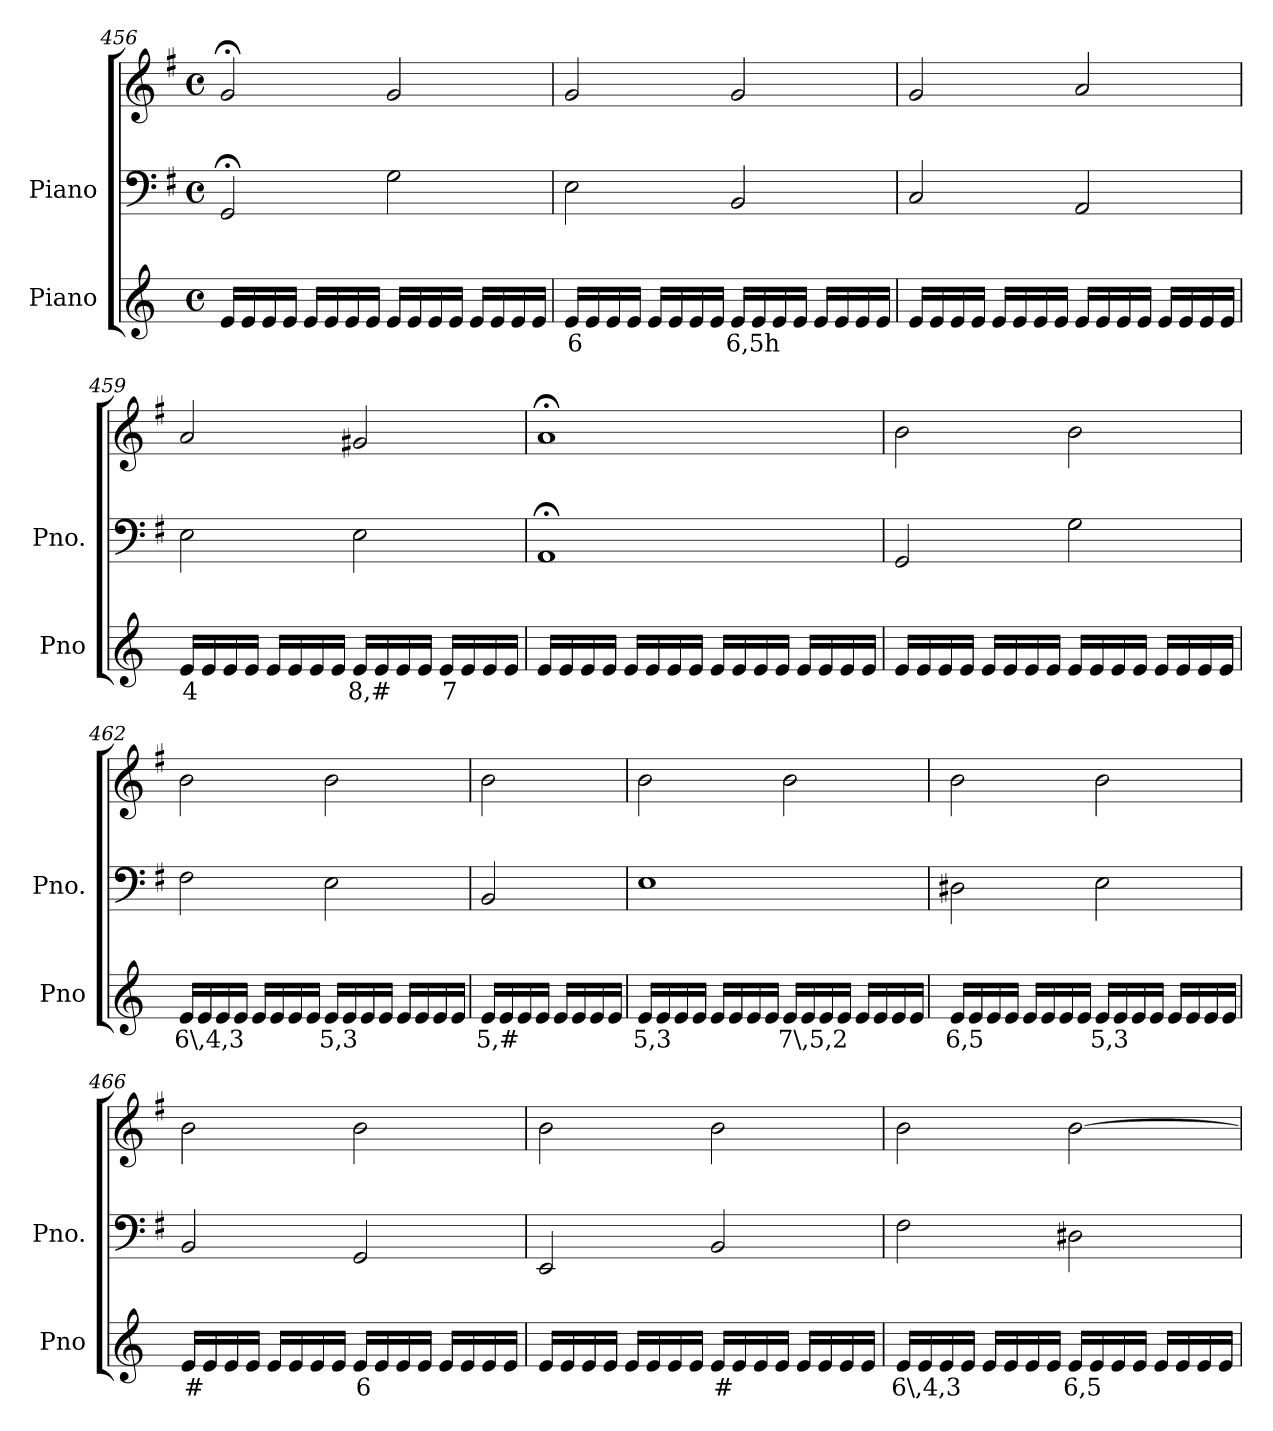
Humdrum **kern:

**kern	**text	**kern	**kern
*part2	*part2	*part1	*part1
*staff3	*staff3	*staff2	*staff1
*I"Piano	*	*I"Piano	*
*I'Pno	*	*I'Pno.	*
*clefG2	*	*clefF4	*clefG2
*k[]	*	*k[f#]	*k[f#]
*M4/4	*	*M4/4	*M4/4
*met(c)	*	*met(c)	*met(c)
=456	=456	=456	=456
16e/LL	.	2GG;</	2g;</
16e/	.	.	.
16e/	.	.	.
16e/JJ	.	.	.
16e/LL	.	.	.
16e/	.	.	.
16e/	.	.	.
16e/JJ	.	.	.
16e/LL	.	2G\	2g/
16e/	.	.	.
16e/	.	.	.
16e/JJ	.	.	.
16e/LL	.	.	.
16e/	.	.	.
16e/	.	.	.
16e/JJ	.	.	.
=457	=457	=457	=457
!	!LO:LY:b	!	!
16e/LL	6	2E\	2g/
16e/	.	.	.
16e/	.	.	.
16e/JJ	.	.	.
16e/LL	.	.	.
16e/	.	.	.
16e/	.	.	.
16e/JJ	.	.	.
!	!LO:LY:b	!	!
16e/LL	6,5h	2BB/	2g/
16e/	.	.	.
16e/	.	.	.
16e/JJ	.	.	.
16e/LL	.	.	.
16e/	.	.	.
16e/	.	.	.
16e/JJ	.	.	.
=458	=458	=458	=458
16e/LL	.	2C/	2g/
16e/	.	.	.
16e/	.	.	.
16e/JJ	.	.	.
16e/LL	.	.	.
16e/	.	.	.
16e/	.	.	.
16e/JJ	.	.	.
16e/LL	.	2AA/	2a/
16e/	.	.	.
16e/	.	.	.
16e/JJ	.	.	.
16e/LL	.	.	.
16e/	.	.	.
16e/	.	.	.
16e/JJ	.	.	.
=459	=459	=459	=459
!	!LO:LY:b	!	!
16e/LL	4	2E\	2a/
16e/	.	.	.
16e/	.	.	.
16e/JJ	.	.	.
16e/LL	.	.	.
16e/	.	.	.
16e/	.	.	.
16e/JJ	.	.	.
!	!LO:LY:b	!	!
16e/LL	8,#	2E\	2g#X/
16e/	.	.	.
16e/	.	.	.
16e/JJ	.	.	.
!	!LO:LY:b	!	!
16e/LL	7	.	.
16e/	.	.	.
16e/	.	.	.
16e/JJ	.	.	.
=460	=460	=460	=460
16e/LL	.	1AA;<	1a;<
16e/	.	.	.
16e/	.	.	.
16e/JJ	.	.	.
16e/LL	.	.	.
16e/	.	.	.
16e/	.	.	.
16e/JJ	.	.	.
16e/LL	.	.	.
16e/	.	.	.
16e/	.	.	.
16e/JJ	.	.	.
16e/LL	.	.	.
16e/	.	.	.
16e/	.	.	.
16e/JJ	.	.	.
=461	=461	=461	=461
16e/LL	.	2GG/	2b\
16e/	.	.	.
16e/	.	.	.
16e/JJ	.	.	.
16e/LL	.	.	.
16e/	.	.	.
16e/	.	.	.
16e/JJ	.	.	.
16e/LL	.	2G\	2b\
16e/	.	.	.
16e/	.	.	.
16e/JJ	.	.	.
16e/LL	.	.	.
16e/	.	.	.
16e/	.	.	.
16e/JJ	.	.	.
=462	=462	=462	=462
!	!LO:LY:b	!	!
16e/LL	6\,4,3	2F#\	2b\
16e/	.	.	.
16e/	.	.	.
16e/JJ	.	.	.
16e/LL	.	.	.
16e/	.	.	.
16e/	.	.	.
16e/JJ	.	.	.
!	!LO:LY:b	!	!
16e/LL	5,3	2E\	2b\
16e/	.	.	.
16e/	.	.	.
16e/JJ	.	.	.
16e/LL	.	.	.
16e/	.	.	.
16e/	.	.	.
16e/JJ	.	.	.
=463	=463	=463	=463
!	!LO:LY:b	!	!
16e/LL	5,#	2BB/	2b\
16e/	.	.	.
16e/	.	.	.
16e/JJ	.	.	.
16e/LL	.	.	.
16e/	.	.	.
16e/	.	.	.
16e/JJ	.	.	.
=464	=464	=464	=464
!	!LO:LY:b	!	!
16e/LL	5,3	1E	2b\
16e/	.	.	.
16e/	.	.	.
16e/JJ	.	.	.
16e/LL	.	.	.
16e/	.	.	.
16e/	.	.	.
16e/JJ	.	.	.
!	!LO:LY:b	!	!
16e/LL	7\,5,2	.	2b\
16e/	.	.	.
16e/	.	.	.
16e/JJ	.	.	.
16e/LL	.	.	.
16e/	.	.	.
16e/	.	.	.
16e/JJ	.	.	.
=465	=465	=465	=465
!	!LO:LY:b	!	!
16e/LL	6,5	2D#X\	2b\
16e/	.	.	.
16e/	.	.	.
16e/JJ	.	.	.
16e/LL	.	.	.
16e/	.	.	.
16e/	.	.	.
16e/JJ	.	.	.
!	!LO:LY:b	!	!
16e/LL	5,3	2E\	2b\
16e/	.	.	.
16e/	.	.	.
16e/JJ	.	.	.
16e/LL	.	.	.
16e/	.	.	.
16e/	.	.	.
16e/JJ	.	.	.
=466	=466	=466	=466
!	!LO:LY:b	!	!
16e/LL	#	2BB/	2b\
16e/	.	.	.
16e/	.	.	.
16e/JJ	.	.	.
16e/LL	.	.	.
16e/	.	.	.
16e/	.	.	.
16e/JJ	.	.	.
!	!LO:LY:b	!	!
16e/LL	6	2GG/	2b\
16e/	.	.	.
16e/	.	.	.
16e/JJ	.	.	.
16e/LL	.	.	.
16e/	.	.	.
16e/	.	.	.
16e/JJ	.	.	.
=467	=467	=467	=467
16e/LL	.	2EE/	2b\
16e/	.	.	.
16e/	.	.	.
16e/JJ	.	.	.
16e/LL	.	.	.
16e/	.	.	.
16e/	.	.	.
16e/JJ	.	.	.
!	!LO:LY:b	!	!
16e/LL	#	2BB/	2b\
16e/	.	.	.
16e/	.	.	.
16e/JJ	.	.	.
16e/LL	.	.	.
16e/	.	.	.
16e/	.	.	.
16e/JJ	.	.	.
=468	=468	=468	=468
!	!LO:LY:b	!	!
16e/LL	6\,4,3	2F#\	2b\
16e/	.	.	.
16e/	.	.	.
16e/JJ	.	.	.
16e/LL	.	.	.
16e/	.	.	.
16e/	.	.	.
16e/JJ	.	.	.
!	!LO:LY:b	!	!
16e/LL	6,5	2D#X\	[2b\
16e/	.	.	.
16e/	.	.	.
16e/JJ	.	.	.
16e/LL	.	.	.
16e/	.	.	.
16e/	.	.	.
16e/JJ	.	.	.
=	=	=	=
*-	*-	*-	*-
